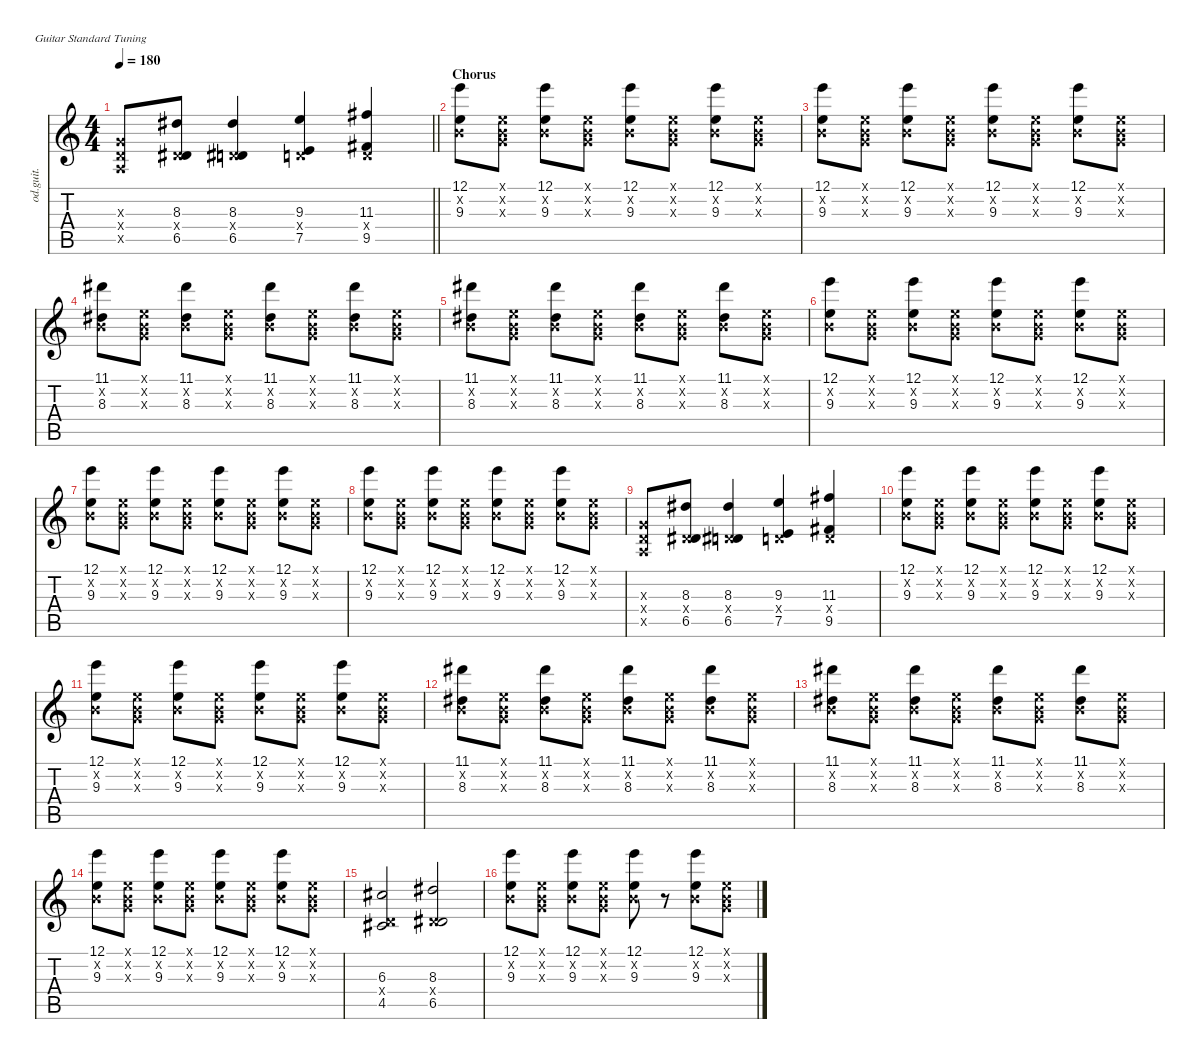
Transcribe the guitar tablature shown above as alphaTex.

\defaultSystemsLayout 4
\hideDynamics
\bracketExtendMode nobrackets
\otherSystemsTrackNameOrientation horizontal
\track ("Azu-nyan! w/ Wah" "od.guit.") {instrument overdrivenguitar}
\staff {score tabs}
\tuning (E4 B3 G3 D3 A2 E2)
\ts (4 4)
\tempo 180
\clef g2
\barLineRight lightlight
\ks c
(0.3{x} 0.4{x} 0.5{x}).8{dy f} (8.3{acc #} 0.4{x} 6.5{acc #}).8 (8.3{acc #} 0.4{x} 6.5{acc #}).4 (9.3 0.4{x} 7.5).4 (11.3{acc #} 0.4{x} 9.5{acc #}).4 |
\section ("" "Chorus")
(12.1 0.2{x} 9.3).8 (0.1{x} 0.2{x} 0.3{x}).8 (12.1 0.2{x} 9.3).8 (0.1{x} 0.2{x} 0.3{x}).8 (12.1 0.2{x} 9.3).8 (0.1{x} 0.2{x} 0.3{x}).8 (12.1 0.2{x} 9.3).8 (0.1{x} 0.2{x} 0.3{x}).8 |
(12.1 0.2{x} 9.3).8 (0.1{x} 0.2{x} 0.3{x}).8 (12.1 0.2{x} 9.3).8 (0.1{x} 0.2{x} 0.3{x}).8 (12.1 0.2{x} 9.3).8 (0.1{x} 0.2{x} 0.3{x}).8 (12.1 0.2{x} 9.3).8 (0.1{x} 0.2{x} 0.3{x}).8 |
(11.1{acc #} 0.2{x} 8.3{acc #}).8 (0.1{x} 0.2{x} 0.3{x}).8 (11.1{acc #} 0.2{x} 8.3{acc #}).8 (0.1{x} 0.2{x} 0.3{x}).8 (11.1{acc #} 0.2{x} 8.3{acc #}).8 (0.1{x} 0.2{x} 0.3{x}).8 (11.1{acc #} 0.2{x} 8.3{acc #}).8 (0.1{x} 0.2{x} 0.3{x}).8 |
(11.1{acc #} 0.2{x} 8.3{acc #}).8 (0.1{x} 0.2{x} 0.3{x}).8 (11.1{acc #} 0.2{x} 8.3{acc #}).8 (0.1{x} 0.2{x} 0.3{x}).8 (11.1{acc #} 0.2{x} 8.3{acc #}).8 (0.1{x} 0.2{x} 0.3{x}).8 (11.1{acc #} 0.2{x} 8.3{acc #}).8 (0.1{x} 0.2{x} 0.3{x}).8 |
(12.1 0.2{x} 9.3).8 (0.1{x} 0.2{x} 0.3{x}).8 (12.1 0.2{x} 9.3).8 (0.1{x} 0.2{x} 0.3{x}).8 (12.1 0.2{x} 9.3).8 (0.1{x} 0.2{x} 0.3{x}).8 (12.1 0.2{x} 9.3).8 (0.1{x} 0.2{x} 0.3{x}).8 |
(12.1 0.2{x} 9.3).8 (0.1{x} 0.2{x} 0.3{x}).8 (12.1 0.2{x} 9.3).8 (0.1{x} 0.2{x} 0.3{x}).8 (12.1 0.2{x} 9.3).8 (0.1{x} 0.2{x} 0.3{x}).8 (12.1 0.2{x} 9.3).8 (0.1{x} 0.2{x} 0.3{x}).8 |
(12.1 0.2{x} 9.3).8 (0.1{x} 0.2{x} 0.3{x}).8 (12.1 0.2{x} 9.3).8 (0.1{x} 0.2{x} 0.3{x}).8 (12.1 0.2{x} 9.3).8 (0.1{x} 0.2{x} 0.3{x}).8 (12.1 0.2{x} 9.3).8 (0.1{x} 0.2{x} 0.3{x}).8 |
(0.3{x} 0.4{x} 0.5{x}).8 (8.3{acc #} 0.4{x} 6.5{acc #}).8 (8.3{acc #} 0.4{x} 6.5{acc #}).4 (9.3 0.4{x} 7.5).4 (11.3{acc #} 0.4{x} 9.5{acc #}).4 |
(12.1 0.2{x} 9.3).8 (0.1{x} 0.2{x} 0.3{x}).8 (12.1 0.2{x} 9.3).8 (0.1{x} 0.2{x} 0.3{x}).8 (12.1 0.2{x} 9.3).8 (0.1{x} 0.2{x} 0.3{x}).8 (12.1 0.2{x} 9.3).8 (0.1{x} 0.2{x} 0.3{x}).8 |
(12.1 0.2{x} 9.3).8 (0.1{x} 0.2{x} 0.3{x}).8 (12.1 0.2{x} 9.3).8 (0.1{x} 0.2{x} 0.3{x}).8 (12.1 0.2{x} 9.3).8 (0.1{x} 0.2{x} 0.3{x}).8 (12.1 0.2{x} 9.3).8 (0.1{x} 0.2{x} 0.3{x}).8 |
(11.1{acc #} 0.2{x} 8.3{acc #}).8 (0.1{x} 0.2{x} 0.3{x}).8 (11.1{acc #} 0.2{x} 8.3{acc #}).8 (0.1{x} 0.2{x} 0.3{x}).8 (11.1{acc #} 0.2{x} 8.3{acc #}).8 (0.1{x} 0.2{x} 0.3{x}).8 (11.1{acc #} 0.2{x} 8.3{acc #}).8 (0.1{x} 0.2{x} 0.3{x}).8 |
(11.1{acc #} 0.2{x} 8.3{acc #}).8 (0.1{x} 0.2{x} 0.3{x}).8 (11.1{acc #} 0.2{x} 8.3{acc #}).8 (0.1{x} 0.2{x} 0.3{x}).8 (11.1{acc #} 0.2{x} 8.3{acc #}).8 (0.1{x} 0.2{x} 0.3{x}).8 (11.1{acc #} 0.2{x} 8.3{acc #}).8 (0.1{x} 0.2{x} 0.3{x}).8 |
(12.1 0.2{x} 9.3).8 (0.1{x} 0.2{x} 0.3{x}).8 (12.1 0.2{x} 9.3).8 (0.1{x} 0.2{x} 0.3{x}).8 (12.1 0.2{x} 9.3).8 (0.1{x} 0.2{x} 0.3{x}).8 (12.1 0.2{x} 9.3).8 (0.1{x} 0.2{x} 0.3{x}).8 |
(6.3{acc #} 0.4{x} 4.5{acc #}).2 (8.3{acc #} 0.4{x} 6.5{acc #}).2 |
(12.1 0.2{x} 9.3).8 (0.1{x} 0.2{x} 0.3{x}).8 (12.1 0.2{x} 9.3).8 (0.1{x} 0.2{x} 0.3{x}).8 (12.1 0.2{x} 9.3).8 r.8 (12.1 0.2{x} 9.3).8 (0.1{x} 0.2{x} 0.3{x}).8
